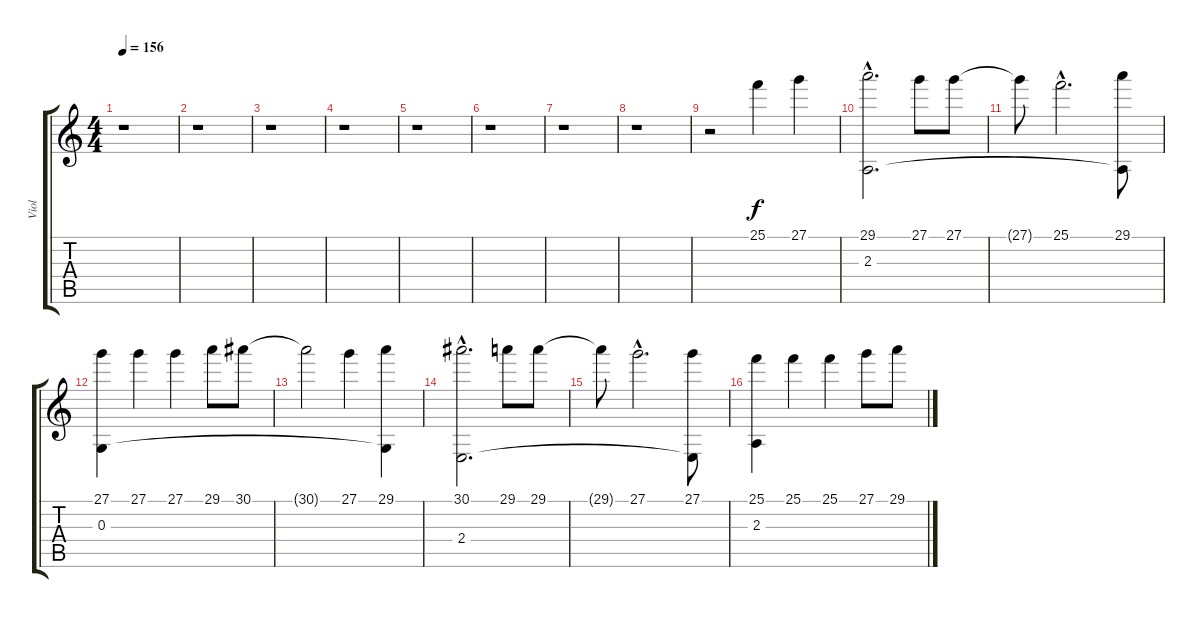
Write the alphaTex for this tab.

\track ("Viol" "Viol") {instrument viola}
\staff {score tabs}
\tuning (E4 B3 G3 D3 A2 E2) {hide}
\ts (4 4)
\tempo 156
\clef g2
\ks c
r.1{dy mf} |
r.1 |
r.1 |
r.1 |
r.1 |
r.1 |
r.1 |
r.1 |
r.2{volume 8} 25.1.4{dy f} 27.1.4 |
\section ("" "")
(29.1{hac} 2.3{hac}).2{d} 27.1.8 27.1.8 |
27.1{t}.8 25.1{hac}.2{d} (29.1 2.3{t}).8 |
(27.1 0.3).4 27.1.4 27.1.4 29.1.8 30.1.8 |
30.1{t}.2 27.1.4 (29.1 0.3{t}).4 |
(30.1{hac} 2.4{hac}).2{d} 29.1.8 29.1.8 |
29.1{t}.8 27.1{hac}.2{d} (27.1 2.4{t}).8 |
(25.1 2.3).4 25.1.4 25.1.4 27.1.8 29.1.8
